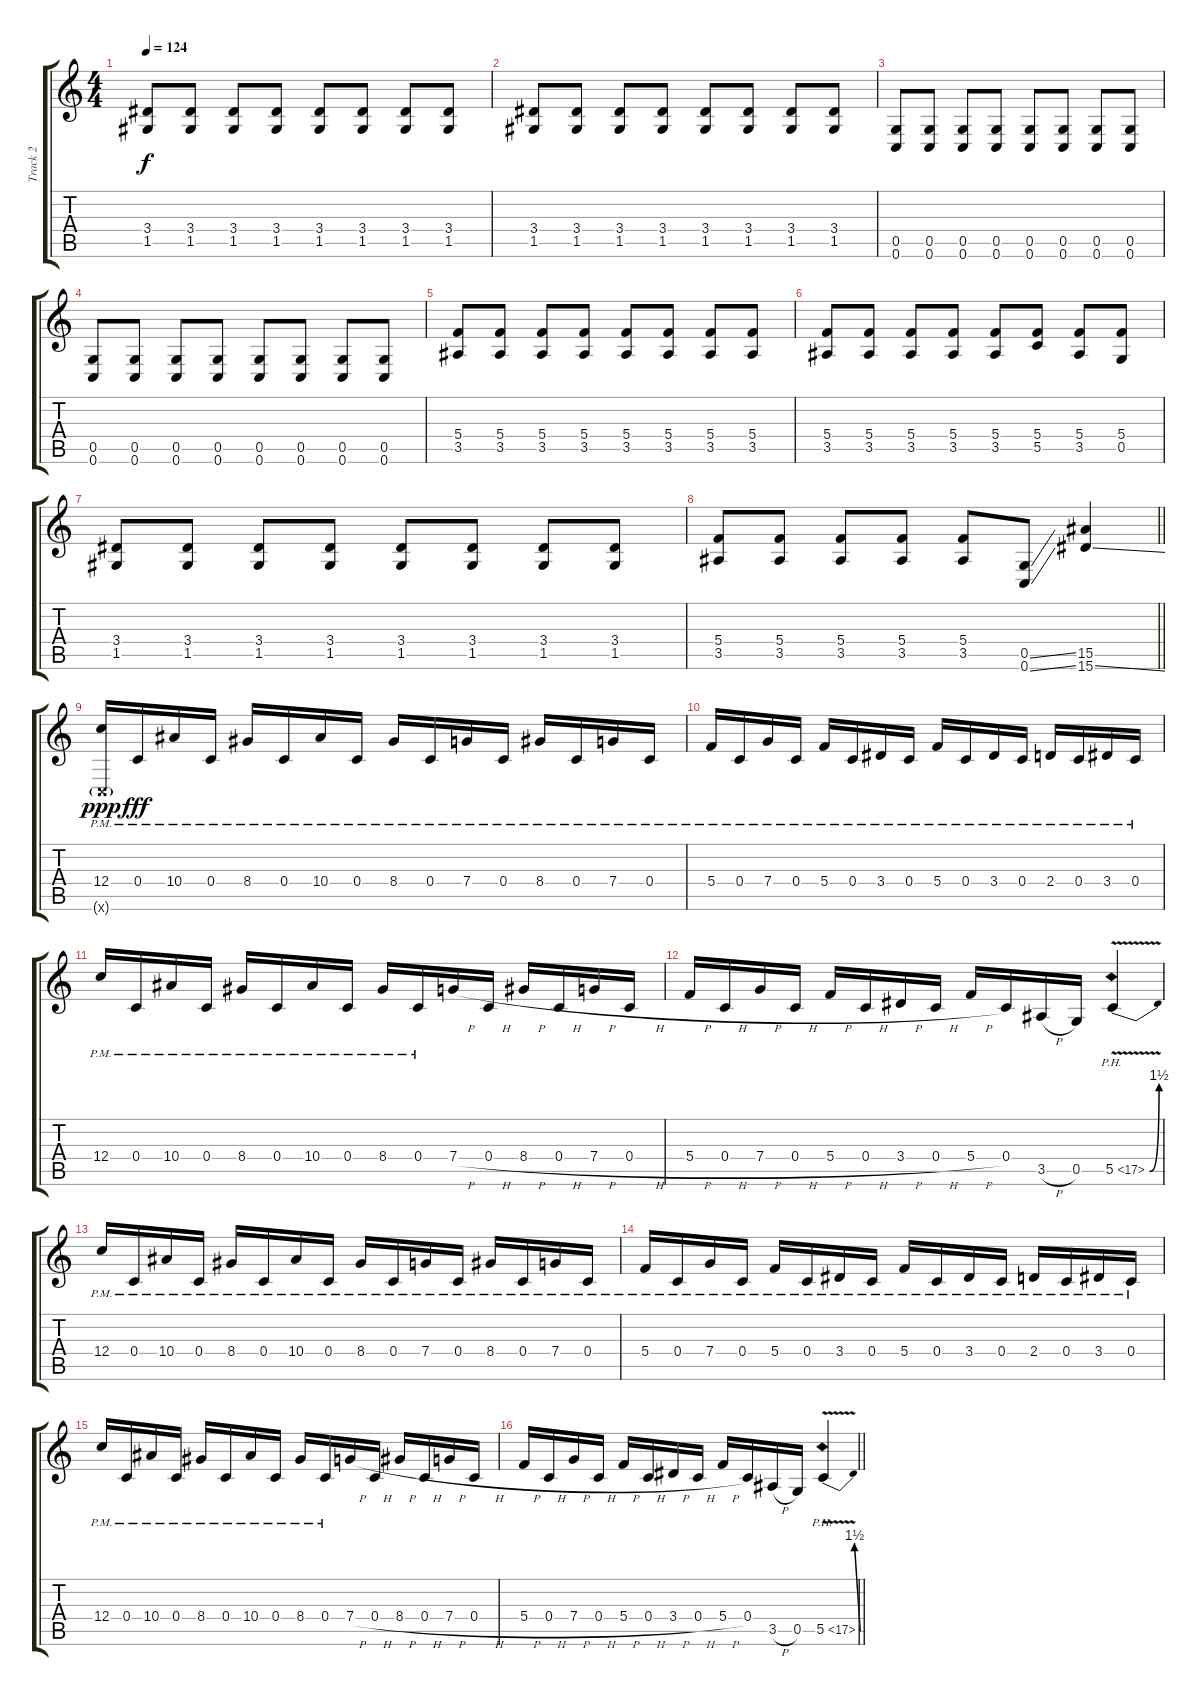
\track ("Track 2" "Track 2") {instrument distortionguitar}
\staff {score tabs}
\tuning (D4 A3 F3 C3 G2 C2) {hide}
\ts (4 4)
\tempo 124
\clef g2
\ks c
(3.4 1.5).8{dy f} (3.4 1.5).8 (3.4 1.5).8 (3.4 1.5).8 (3.4 1.5).8 (3.4 1.5).8 (3.4 1.5).8 (3.4 1.5).8 |
(3.4 1.5).8 (3.4 1.5).8 (3.4 1.5).8 (3.4 1.5).8 (3.4 1.5).8 (3.4 1.5).8 (3.4 1.5).8 (3.4 1.5).8 |
(0.5 0.6).8 (0.5 0.6).8 (0.5 0.6).8 (0.5 0.6).8 (0.5 0.6).8 (0.5 0.6).8 (0.5 0.6).8 (0.5 0.6).8 |
(0.5 0.6).8 (0.5 0.6).8 (0.5 0.6).8 (0.5 0.6).8 (0.5 0.6).8 (0.5 0.6).8 (0.5 0.6).8 (0.5 0.6).8 |
(5.4 3.5).8 (5.4 3.5).8 (5.4 3.5).8 (5.4 3.5).8 (5.4 3.5).8 (5.4 3.5).8 (5.4 3.5).8 (5.4 3.5).8 |
(5.4 3.5).8 (5.4 3.5).8 (5.4 3.5).8 (5.4 3.5).8 (5.4 3.5).8 (5.4 5.5).8 (5.4 3.5).8 (5.4 0.5).8 |
(3.4 1.5).8 (3.4 1.5).8 (3.4 1.5).8 (3.4 1.5).8 (3.4 1.5).8 (3.4 1.5).8 (3.4 1.5).8 (3.4 1.5).8 |
\barLineRight lightlight
(5.4 3.5).8 (5.4 3.5).8 (5.4 3.5).8 (5.4 3.5).8 (5.4 3.5).8 (0.5{ss} 0.6{ss}).8 (15.5 15.6{ss}).4 |
(12.4{pm} 0.6{g x}).16{dy ppp} 0.4{pm}.16{dy fff} 10.4{pm}.16 0.4{pm}.16 8.4{pm}.16 0.4{pm}.16 10.4{pm}.16 0.4{pm}.16 8.4{pm}.16 0.4{pm}.16 7.4{pm}.16 0.4{pm}.16 8.4{pm}.16 0.4{pm}.16 7.4{pm}.16 0.4{pm}.16 |
5.4{pm}.16 0.4{pm}.16 7.4{pm}.16 0.4{pm}.16 5.4{pm}.16 0.4{pm}.16 3.4{pm}.16 0.4{pm}.16 5.4{pm}.16 0.4{pm}.16 3.4{pm}.16 0.4{pm}.16 2.4{pm}.16 0.4{pm}.16 3.4{pm}.16 0.4{pm}.16 |
12.4{pm}.16 0.4{pm}.16 10.4{pm}.16 0.4{pm}.16 8.4{pm}.16 0.4{pm}.16 10.4{pm}.16 0.4{pm}.16 8.4{pm}.16 0.4{pm}.16 7.4{h}.16 0.4{h}.16 8.4{h}.16 0.4{h}.16 7.4{h}.16 0.4{h}.16 |
5.4{h}.16 0.4{h}.16 7.4{h}.16 0.4{h}.16 5.4{h}.16 0.4{h}.16 3.4{h}.16 0.4{h}.16 5.4{h}.16 0.4.16 3.5{h}.16 0.5.16 5.5{be (bend 0 0 60 6) ph 12 v}.4{instrument guitarharmonics} |
12.4{pm}.16{instrument distortionguitar} 0.4{pm}.16 10.4{pm}.16 0.4{pm}.16 8.4{pm}.16 0.4{pm}.16 10.4{pm}.16 0.4{pm}.16 8.4{pm}.16 0.4{pm}.16 7.4{pm}.16 0.4{pm}.16 8.4{pm}.16 0.4{pm}.16 7.4{pm}.16 0.4{pm}.16 |
5.4{pm}.16 0.4{pm}.16 7.4{pm}.16 0.4{pm}.16 5.4{pm}.16 0.4{pm}.16 3.4{pm}.16 0.4{pm}.16 5.4{pm}.16 0.4{pm}.16 3.4{pm}.16 0.4{pm}.16 2.4{pm}.16 0.4{pm}.16 3.4{pm}.16 0.4{pm}.16 |
12.4{pm}.16 0.4{pm}.16 10.4{pm}.16 0.4{pm}.16 8.4{pm}.16 0.4{pm}.16 10.4{pm}.16 0.4{pm}.16 8.4{pm}.16 0.4{pm}.16 7.4{h}.16 0.4{h}.16 8.4{h}.16 0.4{h}.16 7.4{h}.16 0.4{h}.16 |
\barLineRight lightlight
5.4{h}.16 0.4{h}.16 7.4{h}.16 0.4{h}.16 5.4{h}.16 0.4{h}.16 3.4{h}.16 0.4{h}.16 5.4{h}.16 0.4.16 3.5{h}.16 0.5.16 5.5{be (bend 0 0 60 6) ph 12 v}.4{instrument guitarharmonics}
